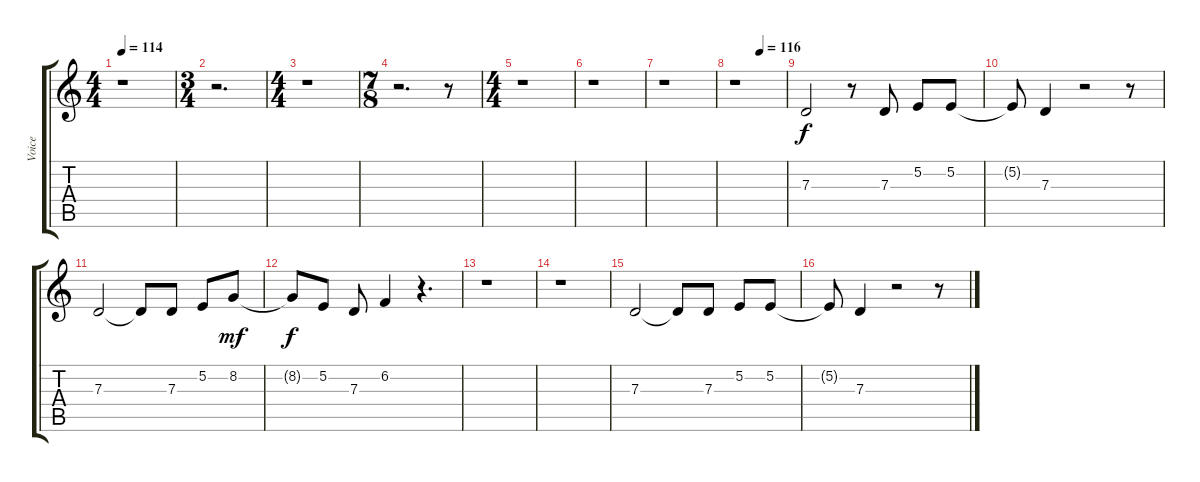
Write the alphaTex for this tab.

\track ("Voice" "Voice") {instrument choiraahs}
\staff {score tabs}
\tuning (E4 B3 G3 D3 A2 E2) {hide}
\ts (4 4)
\tempo 114
\clef g2
\ks c
r.1{dy f} |
\ts (3 4)
r.2{d} |
\ts (4 4)
r.1 |
\ts (7 8)
r.2{d} r.8 |
\ts (4 4)
r.1 |
r.1 |
r.1 |
\tempo (116 0.5)
r.1 |
7.3.2 r.8 7.3.8 5.2.8 5.2.8 |
5.2{t}.8 7.3.4 r.2 r.8 |
7.3.2 7.3{t}.8 7.3.8 5.2.8 8.2.8{dy mf} |
8.2{t}.8{dy f} 5.2.8 7.3.8 6.2.4 r.4{d} |
r.1 |
r.1 |
7.3.2 7.3{t}.8 7.3.8 5.2.8 5.2.8 |
5.2{t}.8 7.3.4 r.2 r.8
